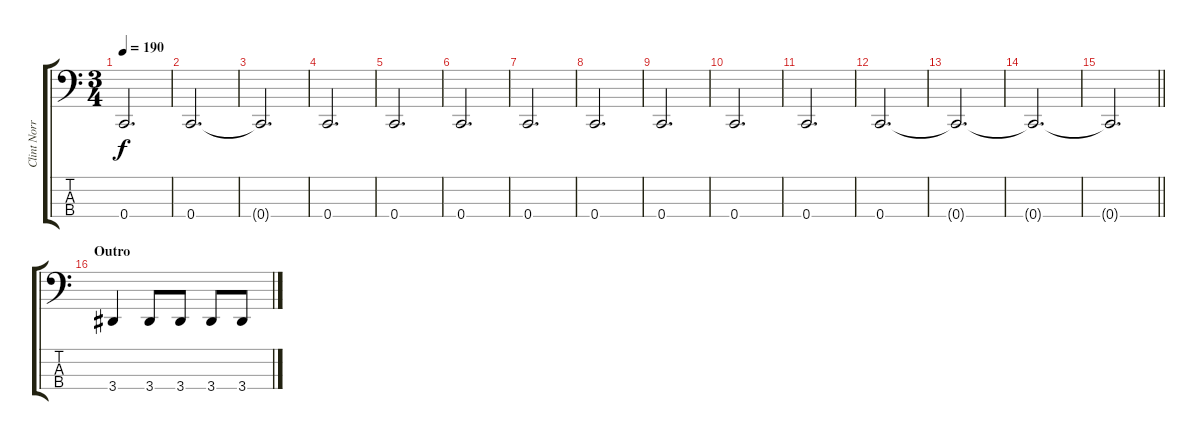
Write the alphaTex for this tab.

\track ("Clint Norris" "Clint Norr") {instrument electricbasspick}
\staff {score tabs}
\tuning (F2 C2 G1 C1) {hide}
\ts (3 4)
\tempo 190
\clef f4
\ks c
0.4{t}.2{d dy f} |
0.4.2{d} |
0.4{t}.2{d} |
0.4.2{d} |
0.4.2{d} |
0.4.2{d} |
0.4.2{d} |
0.4.2{d} |
0.4.2{d} |
0.4.2{d} |
0.4.2{d} |
0.4.2{d} |
0.4{t}.2{d} |
0.4{t}.2{d} |
\barLineRight lightlight
0.4{t}.2{d} |
\section ("" "Outro")
3.4.4 3.4.8 3.4.8 3.4.8 3.4.8
